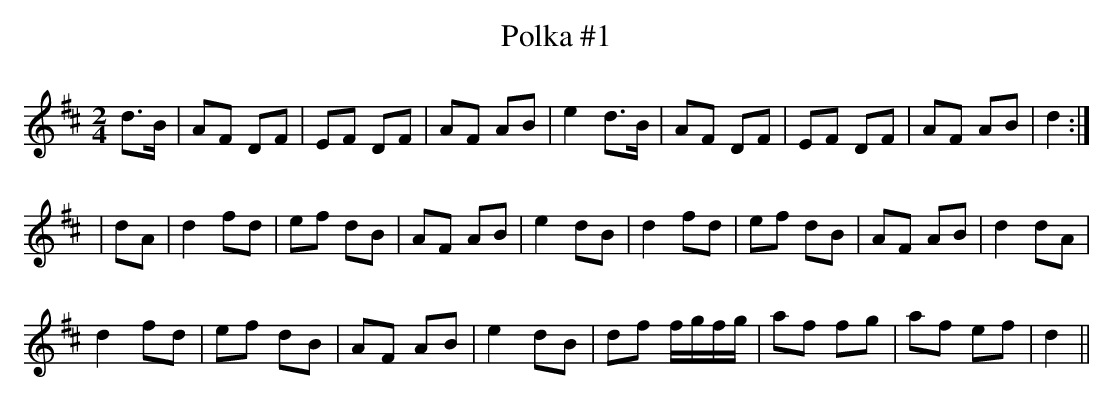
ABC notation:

X:1
T:Polka #1
M:2/4
L:1/8
K:D
d>B|AF DF|EF DF|AF AB|e2 d>B|AF DF|EF DF|AF AB|d2  :|
|dA|d2 fd|ef dB|AF AB|e2 dB |d2 fd|ef dB|AF AB|d2 dA |
d2 fd|ef dB|AF AB|e2 dB |df f/g/f/g/|af fg|af ef|d2  ||
